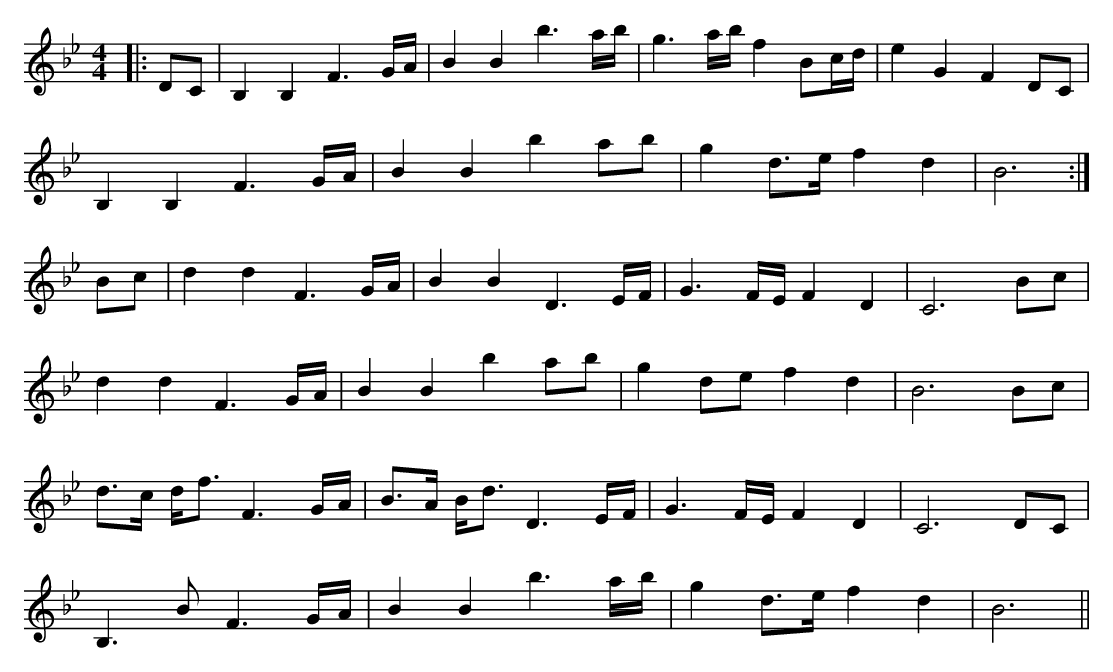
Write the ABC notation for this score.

X:1
M:4/4
K:Gmin
|:DC|B,2 B,2 F3 G/A/|B2 B2 b3 a/b/|g3 a/b/ f2 Bc/d/|e2 G2 F2 DC|
B,2 B,2 F3 G/A/|B2 B2 b2 ab|g2 d3/2e/ f2 d2|B6:|
Bc|d2 d2 F3 G/A/|B2 B2 D3 E/F/|G3 F/E/ F2 D2|C6 Bc|
d2 d2 F3 G/A/|B2 B2 b2 ab|g2 de f2 d2|B6 Bc|
d3/2c/ d/f3/2 F3 G/A/|B3/2A/ B/d3/2 D3 E/F/|G3 F/E/ F2 D2|C6 DC|
B,3 B F3 G/A/|B2 B2 b3 a/b/|g2 d3/2e/ f2 d2|B6||
